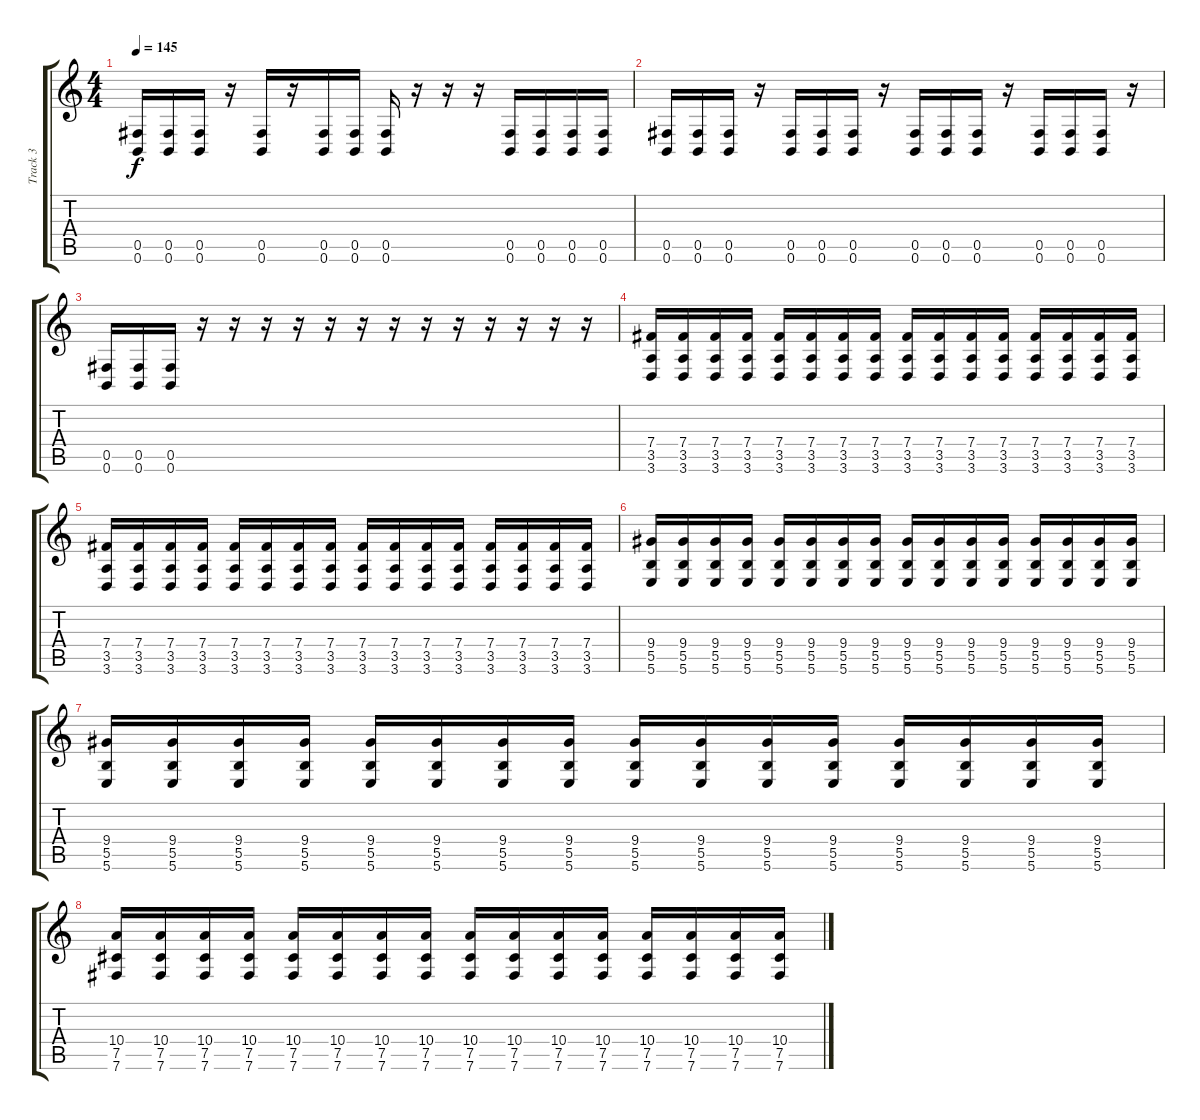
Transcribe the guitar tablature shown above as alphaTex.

\track ("Track 3" "Track 3") {instrument distortionguitar}
\staff {score tabs}
\tuning (Db4 Ab3 E3 B2 Gb2 B1) {hide}
\ts (4 4)
\tempo 145
\clef g2
\ks c
(0.5 0.6).16{dy f} (0.5 0.6).16 (0.5 0.6).16 r.16 (0.5 0.6).16 r.16 (0.5 0.6).16 (0.5 0.6).16 (0.5 0.6).16 r.16 r.16 r.16 (0.5 0.6).16 (0.5 0.6).16 (0.5 0.6).16 (0.5 0.6).16 |
(0.5 0.6).16 (0.5 0.6).16 (0.5 0.6).16 r.16 (0.5 0.6).16 (0.5 0.6).16 (0.5 0.6).16 r.16 (0.5 0.6).16 (0.5 0.6).16 (0.5 0.6).16 r.16 (0.5 0.6).16 (0.5 0.6).16 (0.5 0.6).16 r.16 |
(0.5 0.6).16 (0.5 0.6).16 (0.5 0.6).16 r.16 r.16 r.16 r.16 r.16 r.16 r.16 r.16 r.16 r.16 r.16 r.16 r.16 |
(7.4 3.5 3.6).16 (7.4 3.5 3.6).16 (7.4 3.5 3.6).16 (7.4 3.5 3.6).16 (7.4 3.5 3.6).16 (7.4 3.5 3.6).16 (7.4 3.5 3.6).16 (7.4 3.5 3.6).16 (7.4 3.5 3.6).16 (7.4 3.5 3.6).16 (7.4 3.5 3.6).16 (7.4 3.5 3.6).16 (7.4 3.5 3.6).16 (7.4 3.5 3.6).16 (7.4 3.5 3.6).16 (7.4 3.5 3.6).16 |
(7.4 3.5 3.6).16 (7.4 3.5 3.6).16 (7.4 3.5 3.6).16 (7.4 3.5 3.6).16 (7.4 3.5 3.6).16 (7.4 3.5 3.6).16 (7.4 3.5 3.6).16 (7.4 3.5 3.6).16 (7.4 3.5 3.6).16 (7.4 3.5 3.6).16 (7.4 3.5 3.6).16 (7.4 3.5 3.6).16 (7.4 3.5 3.6).16 (7.4 3.5 3.6).16 (7.4 3.5 3.6).16 (7.4 3.5 3.6).16 |
(9.4 5.5 5.6).16 (9.4 5.5 5.6).16 (9.4 5.5 5.6).16 (9.4 5.5 5.6).16 (9.4 5.5 5.6).16 (9.4 5.5 5.6).16 (9.4 5.5 5.6).16 (9.4 5.5 5.6).16 (9.4 5.5 5.6).16 (9.4 5.5 5.6).16 (9.4 5.5 5.6).16 (9.4 5.5 5.6).16 (9.4 5.5 5.6).16 (9.4 5.5 5.6).16 (9.4 5.5 5.6).16 (9.4 5.5 5.6).16 |
(9.4 5.5 5.6).16 (9.4 5.5 5.6).16 (9.4 5.5 5.6).16 (9.4 5.5 5.6).16 (9.4 5.5 5.6).16 (9.4 5.5 5.6).16 (9.4 5.5 5.6).16 (9.4 5.5 5.6).16 (9.4 5.5 5.6).16 (9.4 5.5 5.6).16 (9.4 5.5 5.6).16 (9.4 5.5 5.6).16 (9.4 5.5 5.6).16 (9.4 5.5 5.6).16 (9.4 5.5 5.6).16 (9.4 5.5 5.6).16 |
(10.4 7.5 7.6).16 (10.4 7.5 7.6).16 (10.4 7.5 7.6).16 (10.4 7.5 7.6).16 (10.4 7.5 7.6).16 (10.4 7.5 7.6).16 (10.4 7.5 7.6).16 (10.4 7.5 7.6).16 (10.4 7.5 7.6).16 (10.4 7.5 7.6).16 (10.4 7.5 7.6).16 (10.4 7.5 7.6).16 (10.4 7.5 7.6).16 (10.4 7.5 7.6).16 (10.4 7.5 7.6).16 (10.4 7.5 7.6).16
